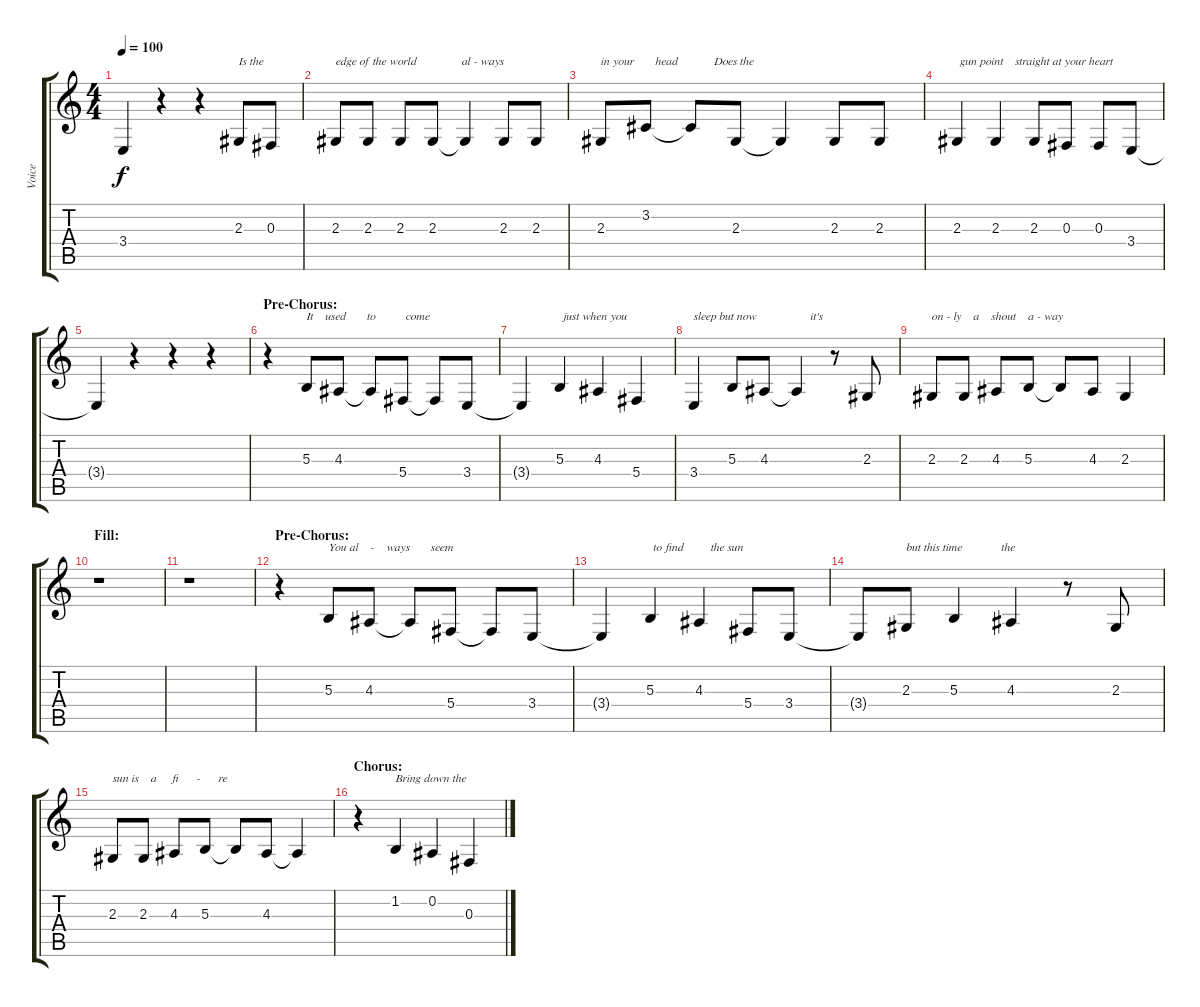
\track ("Voice" "Voice") {instrument violin}
\staff {score tabs}
\tuning (Eb4 Bb3 Gb3 Db3 Ab2 Eb2) {hide}
\ts (4 4)
\tempo 100
\clef g2
\ks c
3.4{t}.4{dy f} r.4 r.4 2.3.8{txt "Is the "} 0.3.8 |
2.3.8{txt "edge of the world               al - ways"} 2.3.8 2.3.8 2.3.8 2.3{t}.4 2.3.8 2.3.8 |
2.3.8{txt "in your       head            Does the"} 3.2.8 3.2{t}.8 2.3.8 2.3{t}.4 2.3.8 2.3.8 |
2.3.4{txt " gun point    straight at your heart"} 2.3.4 2.3.8 0.3.8 0.3.8 3.4.8 |
3.4{t}.4 r.4 r.4 r.4 |
\section ("" "Pre-Chorus:")
r.4 5.3.8{txt "It    used       to          come"} 4.3.8 4.3{t}.8 5.4.8 5.4{t}.8 3.4.8 |
3.4{t}.4 5.3.4{txt " just when you"} 4.3.4 5.4.4 |
3.4.4{txt "sleep but now                  it's "} 5.3.8 4.3.8 4.3{t}.4 r.8 2.3.8 |
2.3.8{txt "on - ly    a    shout    a - way"} 2.3.8 4.3.8 5.3.8 5.3{t}.8 4.3.8 2.3.4 |
\section ("" "Fill:")
r.1 |
r.1 |
\section ("" "Pre-Chorus:")
r.4 5.3.8{txt "You al    -    ways       seem"} 4.3.8 4.3{t}.8 5.4.8 5.4{t}.8 3.4.8 |
3.4{t}.4 5.3.4{txt " to find         the sun"} 4.3.4 5.4.8 3.4.8 |
3.4{t}.8 2.3.8{txt "but this time             the"} 5.3.4 4.3.4 r.8 2.3.8 |
2.3.8{txt "sun is    a     fi      -      re"} 2.3.8 4.3.8 5.3.8 5.3{t}.8 4.3.8 4.3{t}.4 |
\section ("" "Chorus:")
r.4 1.2.4{txt "Bring down the"} 0.2.4 0.3.4
